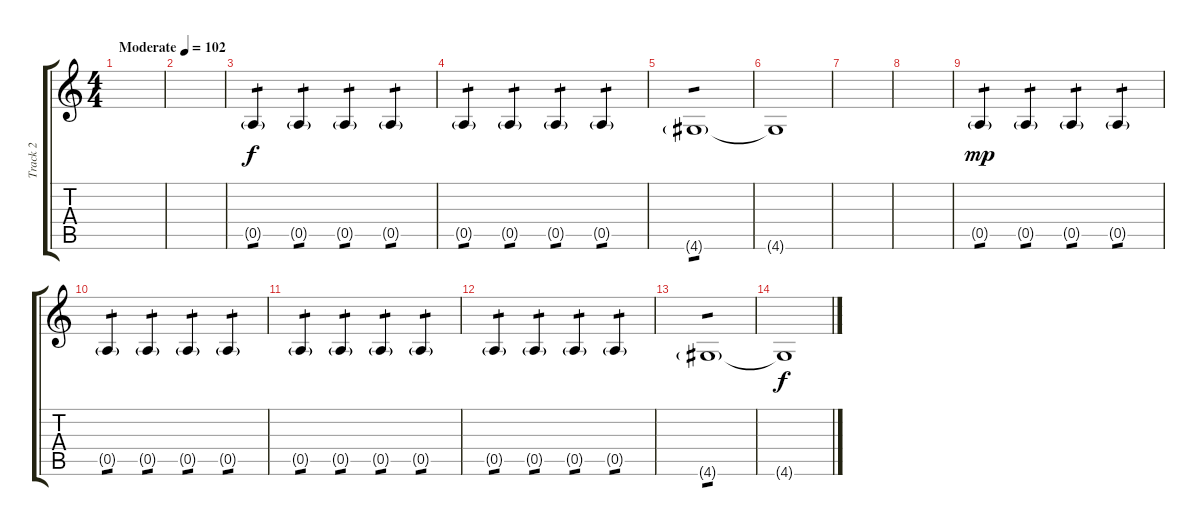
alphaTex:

\track ("Track 2" "Track 2") {instrument acousticguitarsteel}
\staff {score tabs}
\tuning (E4 B3 G3 D3 A2 E2) {hide}
\ts (4 4)
\tempo (102 "Moderate")
\clef g2
\ks c
|
|
0.5{g}.4{tp 1} 0.5{g}.4{tp 1} 0.5{g}.4{tp 1} 0.5{g}.4{tp 1} |
0.5{g}.4{tp 1} 0.5{g}.4{tp 1} 0.5{g}.4{tp 1} 0.5{g}.4{tp 1} |
4.6{g}.1{tp 1} |
4.6{t}.1{dy f} |
|
|
0.5{g}.4{tp 1 dy mp} 0.5{g}.4{tp 1} 0.5{g}.4{tp 1} 0.5{g}.4{tp 1} |
0.5{g}.4{tp 1} 0.5{g}.4{tp 1} 0.5{g}.4{tp 1} 0.5{g}.4{tp 1} |
0.5{g}.4{tp 1} 0.5{g}.4{tp 1} 0.5{g}.4{tp 1} 0.5{g}.4{tp 1} |
0.5{g}.4{tp 1} 0.5{g}.4{tp 1} 0.5{g}.4{tp 1} 0.5{g}.4{tp 1} |
4.6{g}.1{tp 1} |
4.6{t}.1{dy f}
